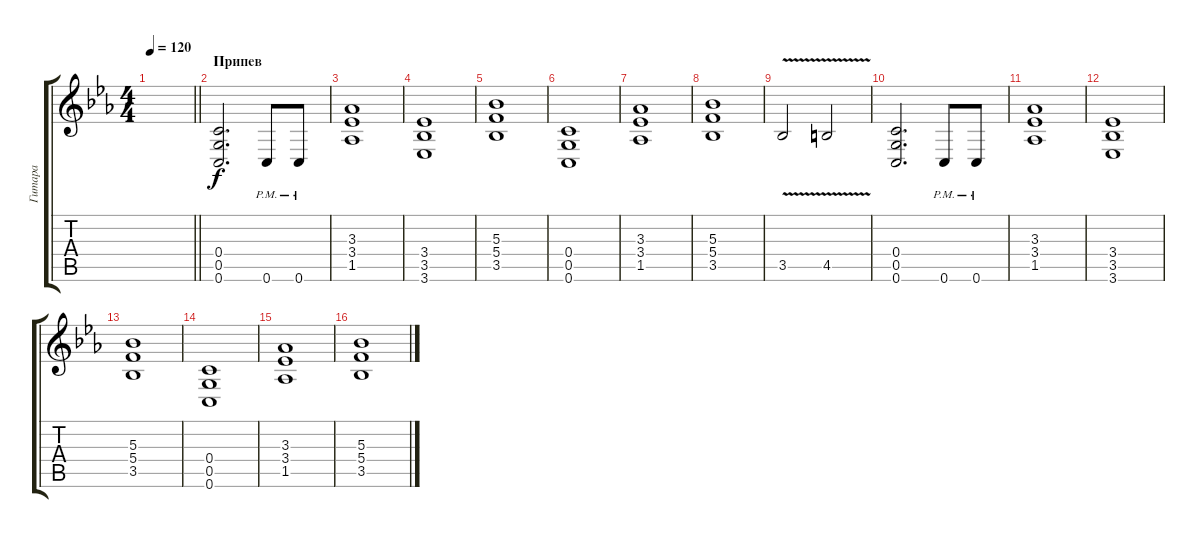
\track ("Гитара" "Гитара") {instrument distortionguitar}
\staff {score tabs}
\tuning (D4 A3 F3 C3 G2 C2) {hide}
\ts (4 4)
\tempo 120
\clef g2
\barLineRight lightlight
\ks cminor
|
\section ("" "Припев")
(0.4 0.5 0.6).2{d} 0.6{pm}.8 0.6{pm}.8 |
(3.3 3.4 1.5).1 |
(3.4 3.5 3.6).1 |
(5.3 5.4 3.5).1 |
(0.4 0.5 0.6).1 |
(3.3 3.4 1.5).1 |
(5.3 5.4 3.5).1 |
3.5{v}.2 4.5{v}.2 |
(0.4 0.5 0.6).2{d} 0.6{pm}.8 0.6{pm}.8 |
(3.3 3.4 1.5).1 |
(3.4 3.5 3.6).1 |
(5.3 5.4 3.5).1 |
(0.4 0.5 0.6).1 |
(3.3 3.4 1.5).1 |
(5.3 5.4 3.5).1
